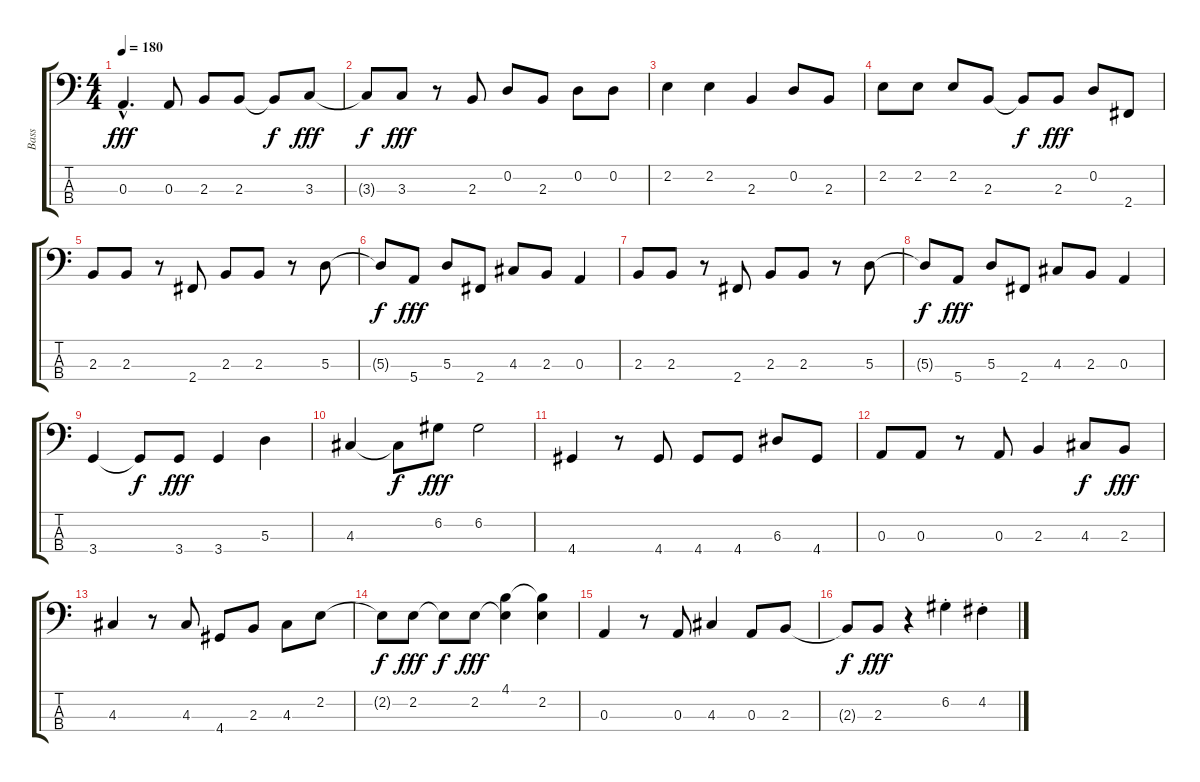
\track ("Bass" "Bass") {instrument electricbassfinger}
\staff {score tabs}
\tuning (G2 D2 A1 E1) {hide}
\ts (4 4)
\tempo 180
\clef f4
\ks c
0.3{hac}.4{d dy fff} 0.3.8 2.3.8 2.3.8 2.3{t}.8{dy f} 3.3.8{dy fff} |
3.3{t}.8{dy f} 3.3.8{dy fff} r.8 2.3.8 0.2.8 2.3.8 0.2.8 0.2.8 |
2.2.4 2.2.4 2.3.4 0.2.8 2.3.8 |
2.2.8 2.2.8 2.2.8 2.3.8 2.3{t}.8{dy f} 2.3.8{dy fff} 0.2.8 2.4.8 |
2.3.8 2.3.8 r.8 2.4.8 2.3.8 2.3.8 r.8 5.3.8 |
5.3{t}.8{dy f} 5.4.8{dy fff} 5.3.8 2.4.8 4.3.8 2.3.8 0.3.4 |
2.3.8 2.3.8 r.8 2.4.8 2.3.8 2.3.8 r.8 5.3.8 |
5.3{t}.8{dy f} 5.4.8{dy fff} 5.3.8 2.4.8 4.3.8 2.3.8 0.3.4 |
3.4.4 3.4{t}.8{dy f} 3.4.8{dy fff} 3.4.4 5.3.4 |
4.3.4 4.3{t}.8{dy f} 6.2.8{dy fff} 6.2.2 |
4.4.4 r.8 4.4.8 4.4.8 4.4.8 6.3.8 4.4.8 |
0.3.8 0.3.8 r.8 0.3.8 2.3.4 4.3.8{dy f} 2.3.8{dy fff} |
4.3.4 r.8 4.3.8 4.4.8 2.3.8 4.3.8 2.2.8 |
2.2{t}.8{dy f} 2.2.8{dy fff} 2.2{t}.8{dy f} 2.2.8{dy fff} (4.1 2.2{t}).4 (4.1{t} 2.2).4 |
0.3.4 r.8 0.3.8 4.3.4 0.3.8 2.3.8 |
2.3{t}.8{dy f} 2.3.8{dy fff} r.4 6.2{st}.4 4.2{st}.4
